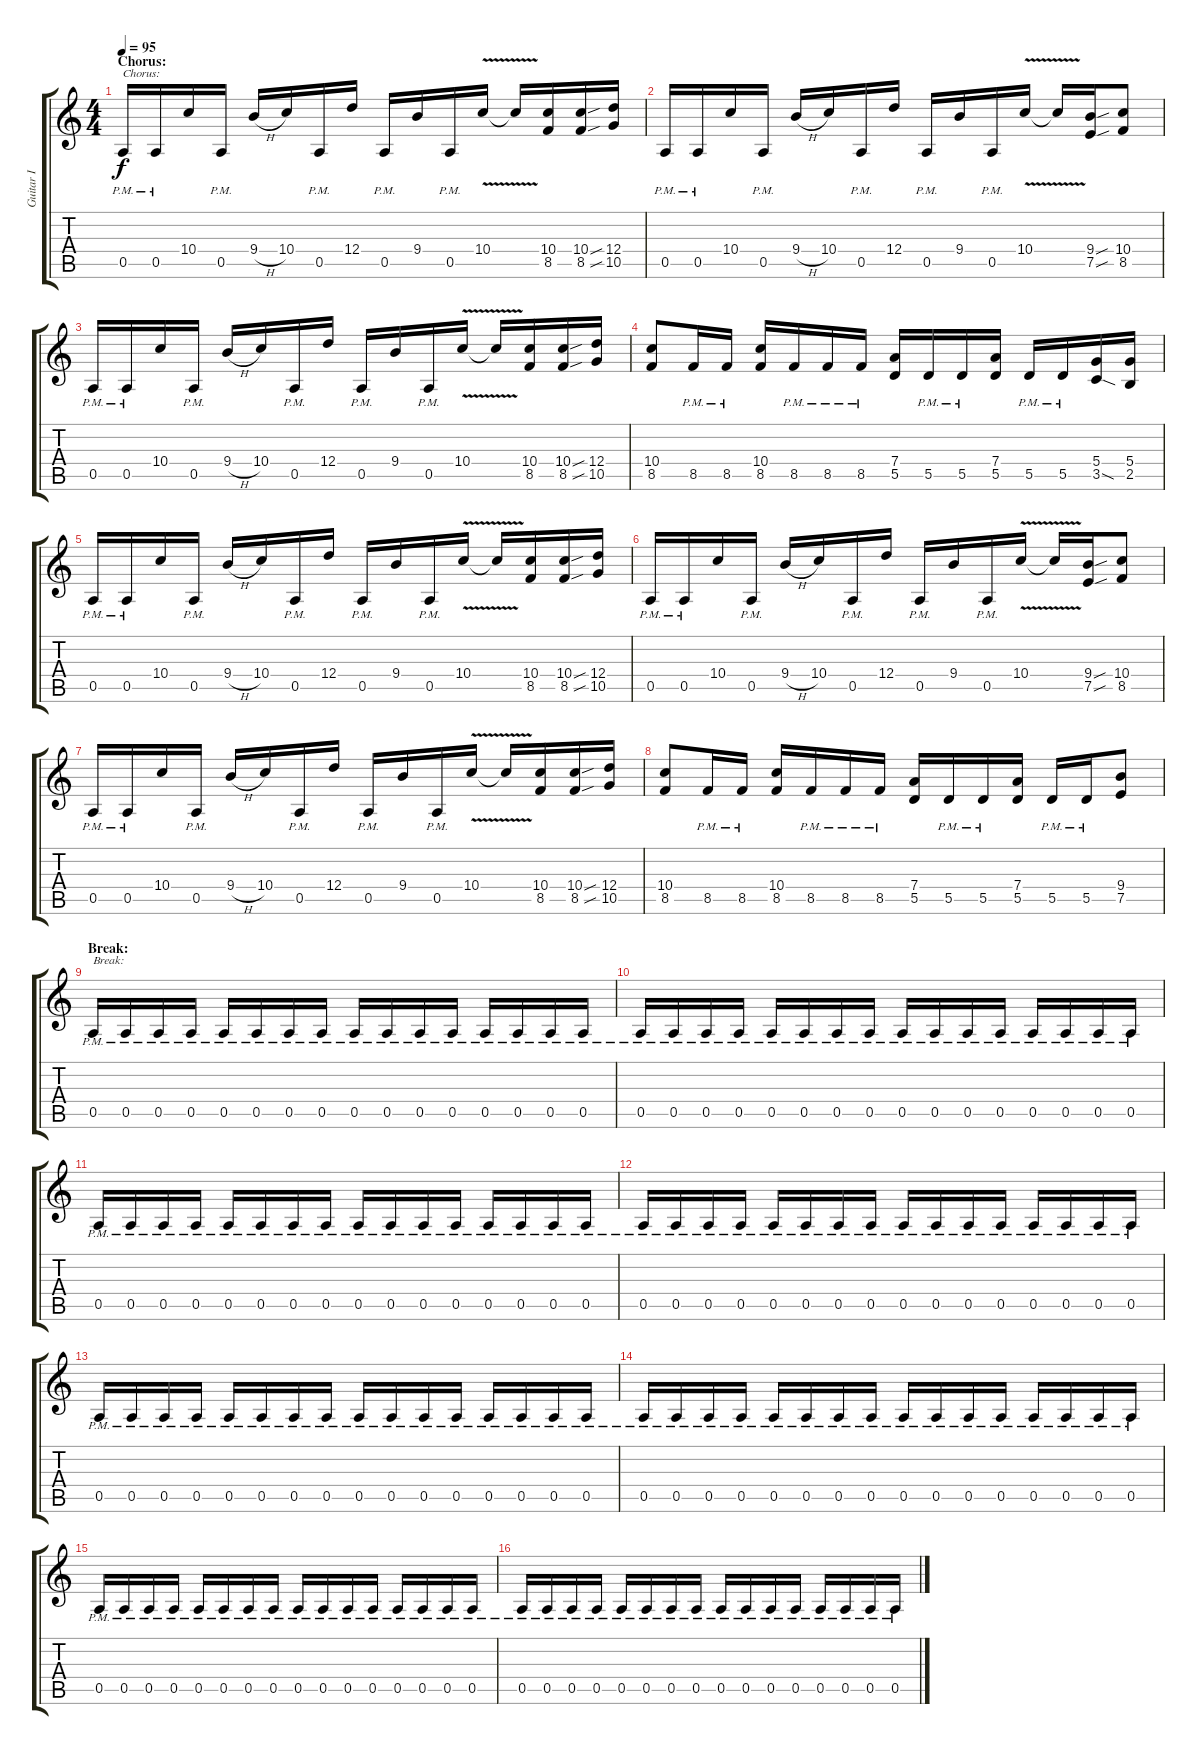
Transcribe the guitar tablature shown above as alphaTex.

\track ("Guitar I" "Guitar I") {instrument distortionguitar}
\staff {score tabs}
\tuning (E4 B3 G3 D3 A2 E2) {hide}
\ts (4 4)
\section ("" "Chorus:")
\tempo 95
\clef g2
\ks c
0.5{pm}.16{txt "Chorus:" dy f} 0.5{pm}.16 10.4.16 0.5{pm}.16 9.4{h}.16 10.4.16 0.5{pm}.16 12.4.16 0.5{pm}.16 9.4.16 0.5{pm}.16 10.4{v}.16 10.4{t}.16 (10.4 8.5).16 (10.4{sou} 8.5{sou}).16 (12.4 10.5).16 |
0.5{pm}.16 0.5{pm}.16 10.4.16 0.5{pm}.16 9.4{h}.16 10.4.16 0.5{pm}.16 12.4.16 0.5{pm}.16 9.4.16 0.5{pm}.16 10.4{v}.16 10.4{t}.16 (9.4{sou} 7.5{sou}).16 (10.4 8.5).8 |
0.5{pm}.16 0.5{pm}.16 10.4.16 0.5{pm}.16 9.4{h}.16 10.4.16 0.5{pm}.16 12.4.16 0.5{pm}.16 9.4.16 0.5{pm}.16 10.4{v}.16 10.4{t}.16 (10.4 8.5).16 (10.4{sou} 8.5{sou}).16 (12.4 10.5).16 |
(10.4 8.5).8 8.5{pm}.16 8.5{pm}.16 (10.4 8.5).16 8.5{pm}.16 8.5{pm}.16 8.5{pm}.16 (7.4 5.5).16 5.5{pm}.16 5.5{pm}.16 (7.4 5.5).16 5.5{pm}.16 5.5{pm}.16 (5.4 3.5{sod}).16 (5.4 2.5).16 |
0.5{pm}.16 0.5{pm}.16 10.4.16 0.5{pm}.16 9.4{h}.16 10.4.16 0.5{pm}.16 12.4.16 0.5{pm}.16 9.4.16 0.5{pm}.16 10.4{v}.16 10.4{t}.16 (10.4 8.5).16 (10.4{sou} 8.5{sou}).16 (12.4 10.5).16 |
0.5{pm}.16 0.5{pm}.16 10.4.16 0.5{pm}.16 9.4{h}.16 10.4.16 0.5{pm}.16 12.4.16 0.5{pm}.16 9.4.16 0.5{pm}.16 10.4{v}.16 10.4{t}.16 (9.4{sou} 7.5{sou}).16 (10.4 8.5).8 |
0.5{pm}.16 0.5{pm}.16 10.4.16 0.5{pm}.16 9.4{h}.16 10.4.16 0.5{pm}.16 12.4.16 0.5{pm}.16 9.4.16 0.5{pm}.16 10.4{v}.16 10.4{t}.16 (10.4 8.5).16 (10.4{sou} 8.5{sou}).16 (12.4 10.5).16 |
(10.4 8.5).8 8.5{pm}.16 8.5{pm}.16 (10.4 8.5).16 8.5{pm}.16 8.5{pm}.16 8.5{pm}.16 (7.4 5.5).16 5.5{pm}.16 5.5{pm}.16 (7.4 5.5).16 5.5{pm}.16 5.5{pm}.16 (9.4 7.5).8 |
\section ("" "Break:")
0.5{pm}.16{txt "Break:"} 0.5{pm}.16 0.5{pm}.16 0.5{pm}.16 0.5{pm}.16 0.5{pm}.16 0.5{pm}.16 0.5{pm}.16 0.5{pm}.16 0.5{pm}.16 0.5{pm}.16 0.5{pm}.16 0.5{pm}.16 0.5{pm}.16 0.5{pm}.16 0.5{pm}.16 |
0.5{pm}.16 0.5{pm}.16 0.5{pm}.16 0.5{pm}.16 0.5{pm}.16 0.5{pm}.16 0.5{pm}.16 0.5{pm}.16 0.5{pm}.16 0.5{pm}.16 0.5{pm}.16 0.5{pm}.16 0.5{pm}.16 0.5{pm}.16 0.5{pm}.16 0.5{pm}.16 |
0.5{pm}.16 0.5{pm}.16 0.5{pm}.16 0.5{pm}.16 0.5{pm}.16 0.5{pm}.16 0.5{pm}.16 0.5{pm}.16 0.5{pm}.16 0.5{pm}.16 0.5{pm}.16 0.5{pm}.16 0.5{pm}.16 0.5{pm}.16 0.5{pm}.16 0.5{pm}.16 |
0.5{pm}.16 0.5{pm}.16 0.5{pm}.16 0.5{pm}.16 0.5{pm}.16 0.5{pm}.16 0.5{pm}.16 0.5{pm}.16 0.5{pm}.16 0.5{pm}.16 0.5{pm}.16 0.5{pm}.16 0.5{pm}.16 0.5{pm}.16 0.5{pm}.16 0.5{pm}.16 |
0.5{pm}.16 0.5{pm}.16 0.5{pm}.16 0.5{pm}.16 0.5{pm}.16 0.5{pm}.16 0.5{pm}.16 0.5{pm}.16 0.5{pm}.16 0.5{pm}.16 0.5{pm}.16 0.5{pm}.16 0.5{pm}.16 0.5{pm}.16 0.5{pm}.16 0.5{pm}.16 |
0.5{pm}.16 0.5{pm}.16 0.5{pm}.16 0.5{pm}.16 0.5{pm}.16 0.5{pm}.16 0.5{pm}.16 0.5{pm}.16 0.5{pm}.16 0.5{pm}.16 0.5{pm}.16 0.5{pm}.16 0.5{pm}.16 0.5{pm}.16 0.5{pm}.16 0.5{pm}.16 |
0.5{pm}.16 0.5{pm}.16 0.5{pm}.16 0.5{pm}.16 0.5{pm}.16 0.5{pm}.16 0.5{pm}.16 0.5{pm}.16 0.5{pm}.16 0.5{pm}.16 0.5{pm}.16 0.5{pm}.16 0.5{pm}.16 0.5{pm}.16 0.5{pm}.16 0.5{pm}.16 |
0.5{pm}.16 0.5{pm}.16 0.5{pm}.16 0.5{pm}.16 0.5{pm}.16 0.5{pm}.16 0.5{pm}.16 0.5{pm}.16 0.5{pm}.16 0.5{pm}.16 0.5{pm}.16 0.5{pm}.16 0.5{pm}.16 0.5{pm}.16 0.5{pm}.16 0.5{pm}.16
